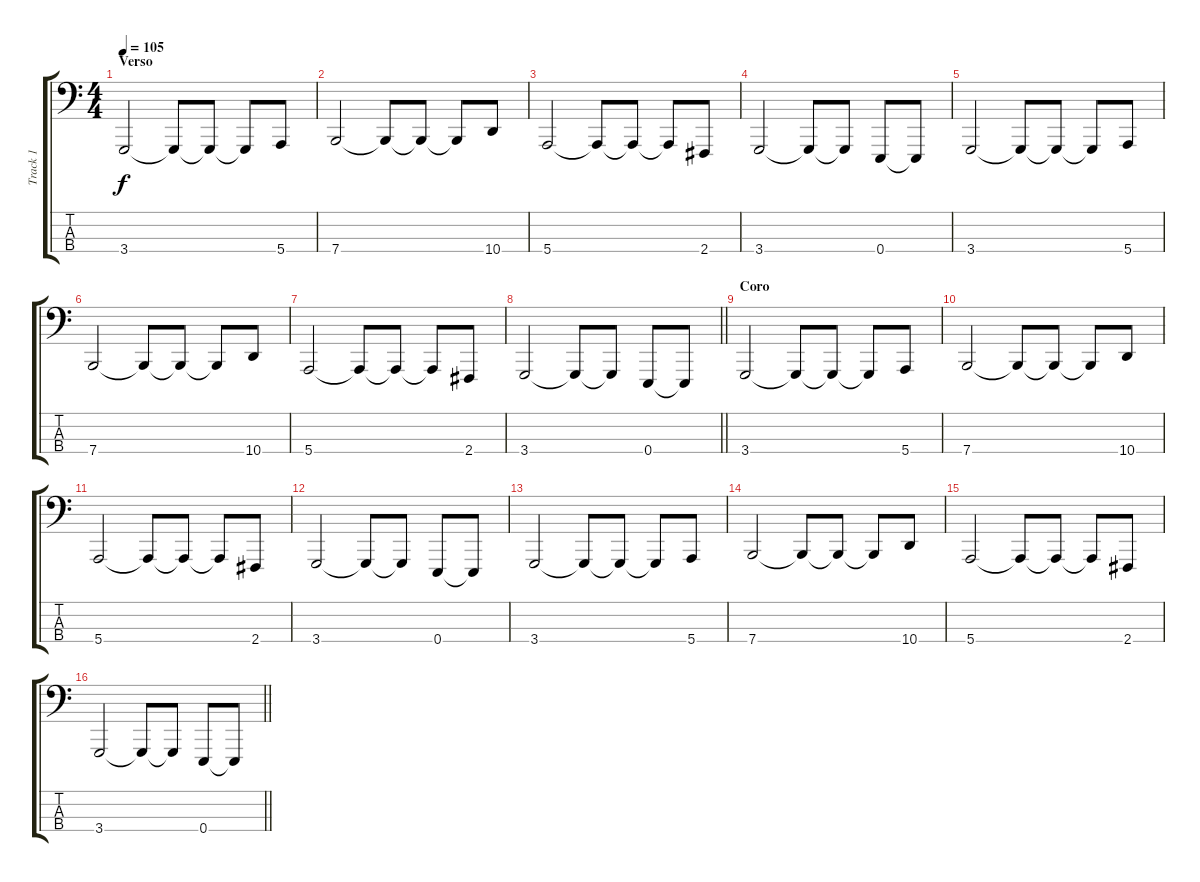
\track ("Track 1" "Track 1") {instrument lead2sawtooth}
\staff {score tabs}
\tuning (G2 D2 A1 E1) {hide}
\ts (4 4)
\section ("" "Verso")
\tempo 105
\clef f4
\ks c
3.4.2{dy f} 3.4{t}.8 3.4{t}.8 3.4{t}.8 5.4.8 |
7.4.2 7.4{t}.8 7.4{t}.8 7.4{t}.8 10.4.8 |
5.4.2 5.4{t}.8 5.4{t}.8 5.4{t}.8 2.4.8 |
3.4.2 3.4{t}.8 3.4{t}.8 0.4.8 0.4{t}.8 |
3.4.2 3.4{t}.8 3.4{t}.8 3.4{t}.8 5.4.8 |
7.4.2 7.4{t}.8 7.4{t}.8 7.4{t}.8 10.4.8 |
5.4.2 5.4{t}.8 5.4{t}.8 5.4{t}.8 2.4.8 |
\barLineRight lightlight
3.4.2 3.4{t}.8 3.4{t}.8 0.4.8 0.4{t}.8 |
\section ("" "Coro")
3.4.2 3.4{t}.8 3.4{t}.8 3.4{t}.8 5.4.8 |
7.4.2 7.4{t}.8 7.4{t}.8 7.4{t}.8 10.4.8 |
5.4.2 5.4{t}.8 5.4{t}.8 5.4{t}.8 2.4.8 |
3.4.2 3.4{t}.8 3.4{t}.8 0.4.8 0.4{t}.8 |
3.4.2 3.4{t}.8 3.4{t}.8 3.4{t}.8 5.4.8 |
7.4.2 7.4{t}.8 7.4{t}.8 7.4{t}.8 10.4.8 |
5.4.2 5.4{t}.8 5.4{t}.8 5.4{t}.8 2.4.8 |
\barLineRight lightlight
3.4.2 3.4{t}.8 3.4{t}.8 0.4.8 0.4{t}.8
